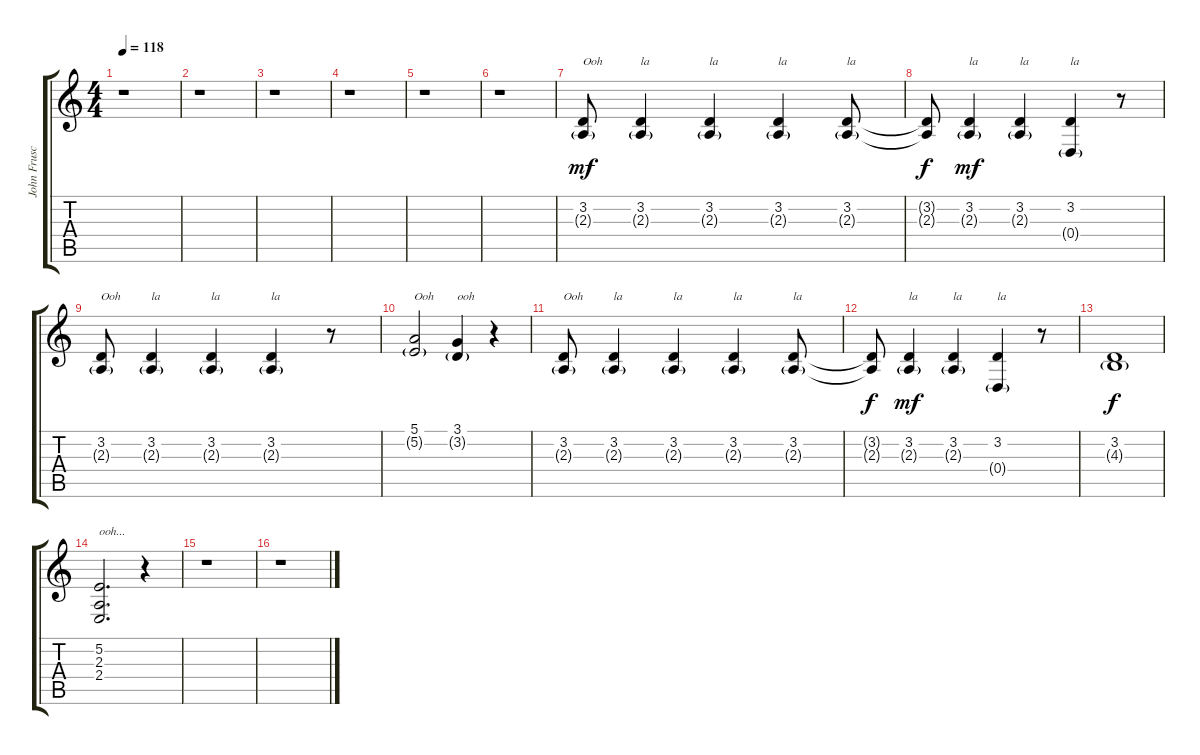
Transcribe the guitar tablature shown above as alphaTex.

\track ("John Frusciante (Back Vocals)" "John Frusc") {instrument tenorsax}
\staff {score tabs}
\tuning (E4 B3 G3 D3 A2 E2) {hide}
\ts (4 4)
\tempo 118
\clef g2
\ks c
r.1{dy f} |
r.1 |
r.1 |
r.1 |
r.1 |
r.1 |
(3.2 2.3{g}).8{txt "Ooh" dy mf} (3.2 2.3{g}).4{txt "la"} (3.2 2.3{g}).4{txt "la"} (3.2 2.3{g}).4{txt "la"} (3.2 2.3{g}).8{txt "la"} |
(3.2{t} 2.3{t}).8{dy f} (3.2 2.3{g}).4{txt "la" dy mf} (3.2 2.3{g}).4{txt "la"} (3.2 0.4{g}).4{txt "la"} r.8 |
(3.2 2.3{g}).8{txt "Ooh"} (3.2 2.3{g}).4{txt "la"} (3.2 2.3{g}).4{txt "la"} (3.2 2.3{g}).4{txt "la"} r.8 |
(5.1 5.2{g}).2{txt "Ooh"} (3.1 3.2{g}).4{txt "ooh"} r.4 |
(3.2 2.3{g}).8{txt "Ooh"} (3.2 2.3{g}).4{txt "la"} (3.2 2.3{g}).4{txt "la"} (3.2 2.3{g}).4{txt "la"} (3.2 2.3{g}).8{txt "la"} |
(3.2{t} 2.3{t}).8{dy f} (3.2 2.3{g}).4{txt "la" dy mf} (3.2 2.3{g}).4{txt "la"} (3.2 0.4{g}).4{txt "la"} r.8 |
(3.2 4.3{g}).1{dy f} |
(5.2 2.3 2.4).2{d txt "ooh..."} r.4 |
r.1 |
r.1
